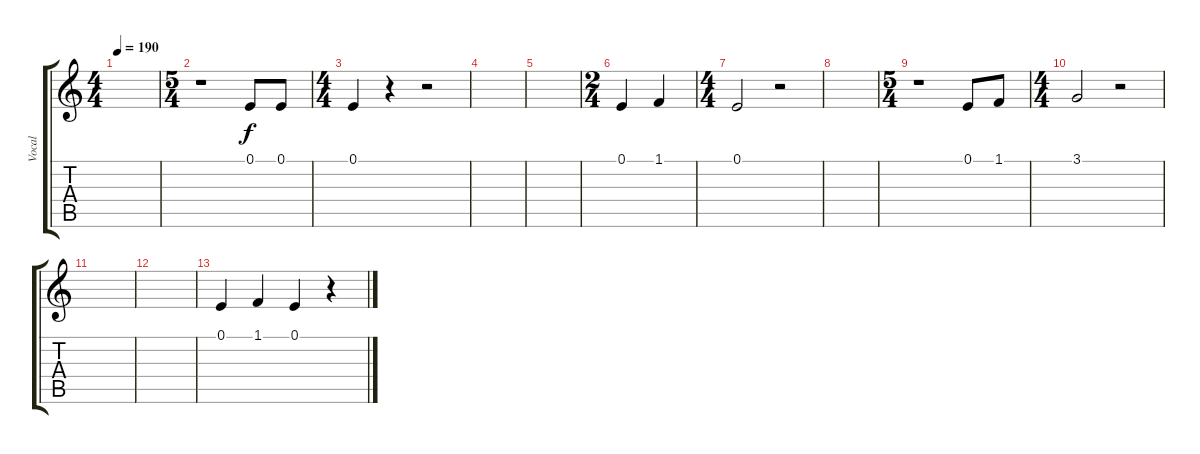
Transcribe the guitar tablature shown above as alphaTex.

\track ("Vocal" "Vocal") {instrument lead2sawtooth}
\staff {score tabs}
\tuning (E4 B3 G3 D3 A2 E2) {hide}
\ts (4 4)
\tempo 190
\clef g2
\ks c
|
\ts (5 4)
r.1 0.1.8 0.1.8 |
\ts (4 4)
0.1.4 r.4 r.2 |
|
|
\ts (2 4)
0.1.4 1.1.4 |
\ts (4 4)
0.1.2 r.2 |
|
\ts (5 4)
r.1 0.1.8 1.1.8 |
\ts (4 4)
3.1.2 r.2 |
|
|
0.1.4 1.1.4 0.1.4 r.4
